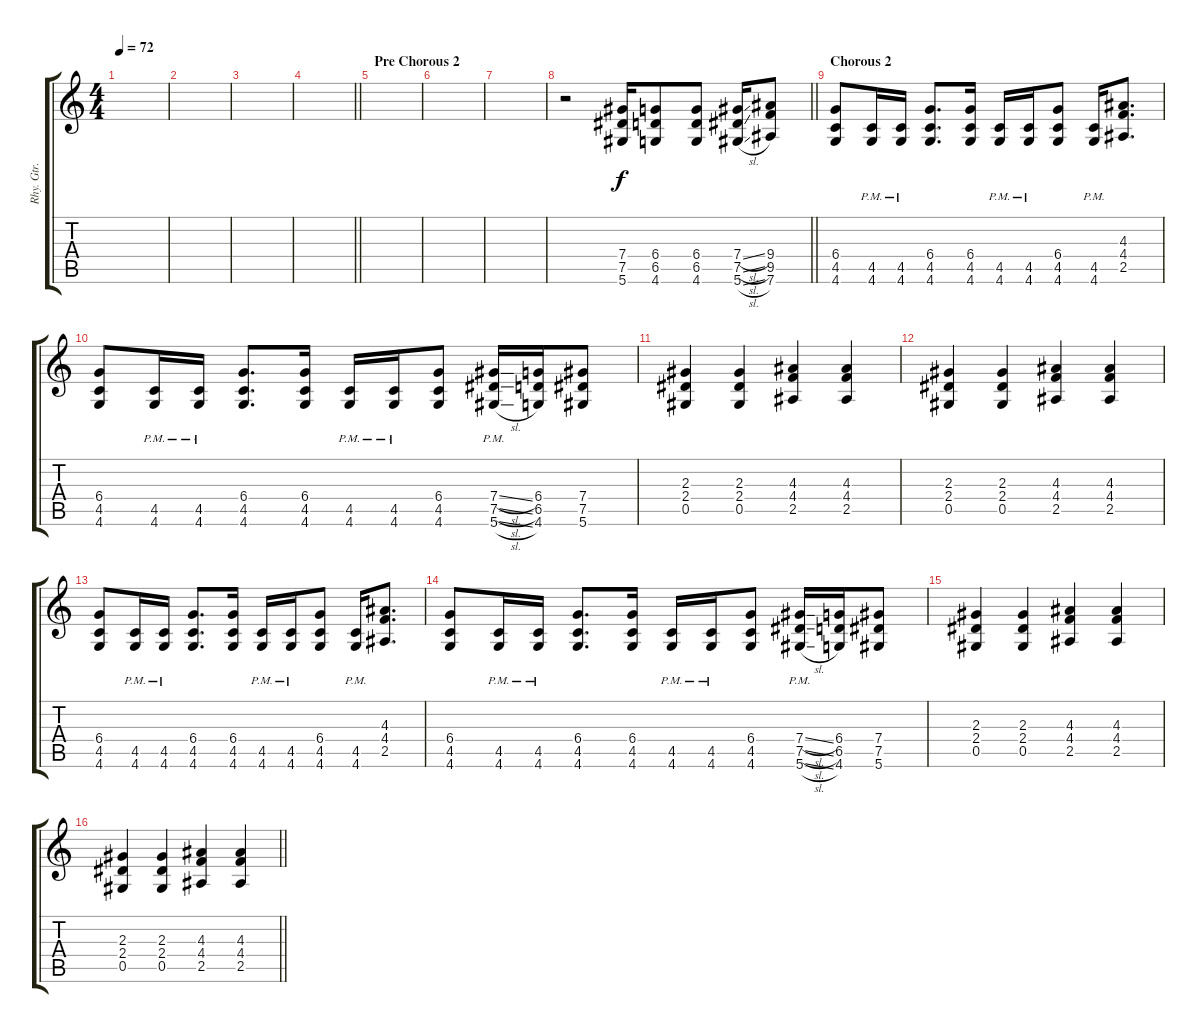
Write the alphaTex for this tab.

\track ("Rhy. Gtr. 1" "Rhy. Gtr. ") {instrument distortionguitar}
\staff {score tabs}
\tuning (Eb4 Bb3 Gb3 Db3 Ab2 Eb2) {hide}
\ts (4 4)
\tempo 72
\clef g2
\ks c
|
|
|
\barLineRight lightlight
|
\section ("" "Pre Chorous 2")
|
|
|
\barLineRight lightlight
r.2 (7.4 7.5 5.6).16 (6.4 6.5 4.6).8 (6.4 6.5 4.6).8 (7.4{sl} 7.5{sl} 5.6{sl}).16 (9.4 9.5 7.6).8 |
\section ("" "Chorous 2")
(6.4 4.5 4.6).8 (4.5{pm} 4.6{pm}).16 (4.5{pm} 4.6{pm}).16 (6.4 4.5 4.6).8{d} (6.4 4.5 4.6).16 (4.5{pm} 4.6{pm}).16 (4.5{pm} 4.6{pm}).16 (6.4 4.5 4.6).8 (4.5{pm} 4.6{pm}).16 (4.3 4.4 2.5).8{d} |
(6.4 4.5 4.6).8 (4.5{pm} 4.6{pm}).16 (4.5{pm} 4.6{pm}).16 (6.4 4.5 4.6).8{d} (6.4 4.5 4.6).16 (4.5{pm} 4.6{pm}).16 (4.5{pm} 4.6{pm}).16 (6.4 4.5 4.6).8 (7.4{sl} 7.5{sl pm} 5.6{sl pm}).16 (6.4 6.5 4.6).16 (7.4 7.5 5.6).8 |
(2.3 2.4 0.5).4 (2.3 2.4 0.5).4 (4.3 4.4 2.5).4 (4.3 4.4 2.5).4 |
(2.3 2.4 0.5).4 (2.3 2.4 0.5).4 (4.3 4.4 2.5).4 (4.3 4.4 2.5).4 |
(6.4 4.5 4.6).8 (4.5{pm} 4.6{pm}).16 (4.5{pm} 4.6{pm}).16 (6.4 4.5 4.6).8{d} (6.4 4.5 4.6).16 (4.5{pm} 4.6{pm}).16 (4.5{pm} 4.6{pm}).16 (6.4 4.5 4.6).8 (4.5{pm} 4.6{pm}).16 (4.3 4.4 2.5).8{d} |
(6.4 4.5 4.6).8 (4.5{pm} 4.6{pm}).16 (4.5{pm} 4.6{pm}).16 (6.4 4.5 4.6).8{d} (6.4 4.5 4.6).16 (4.5{pm} 4.6{pm}).16 (4.5{pm} 4.6{pm}).16 (6.4 4.5 4.6).8 (7.4{sl} 7.5{sl pm} 5.6{sl pm}).16 (6.4 6.5 4.6).16 (7.4 7.5 5.6).8 |
(2.3 2.4 0.5).4 (2.3 2.4 0.5).4 (4.3 4.4 2.5).4 (4.3 4.4 2.5).4 |
\barLineRight lightlight
(2.3 2.4 0.5).4 (2.3 2.4 0.5).4 (4.3 4.4 2.5).4 (4.3 4.4 2.5).4
